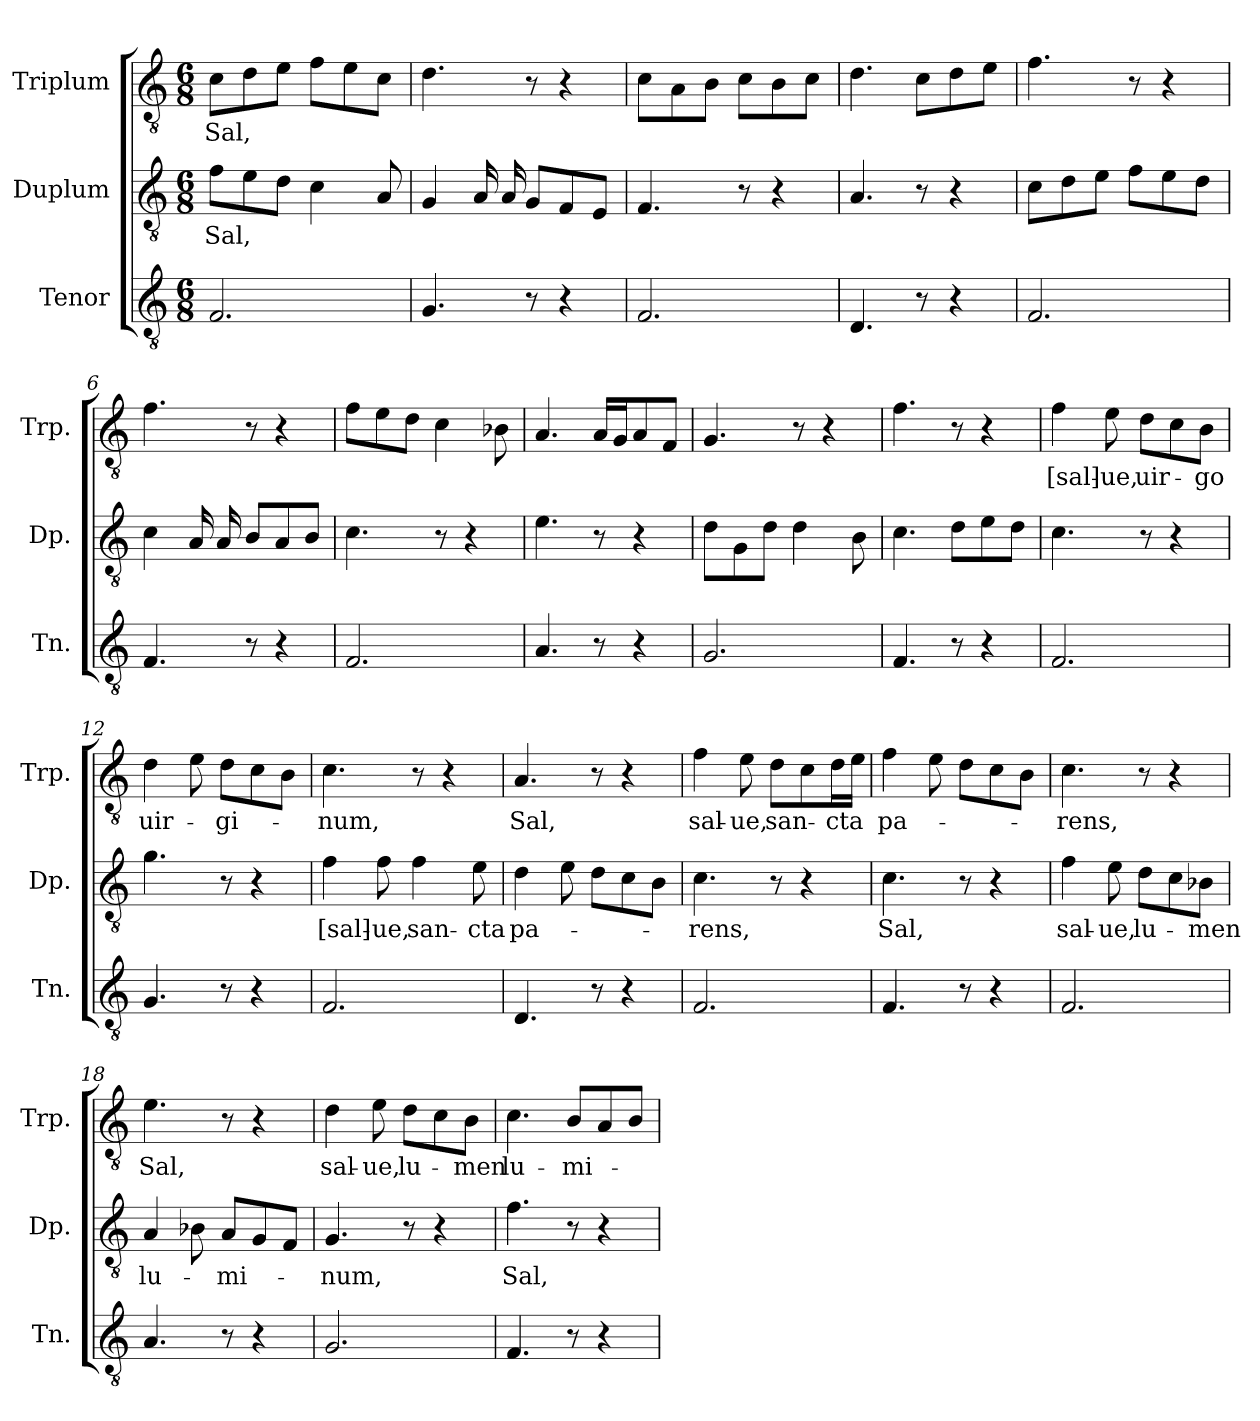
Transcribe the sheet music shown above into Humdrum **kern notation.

**kern	**kern	**text	**kern	**text
*part3	*part2	*part2	*part1	*part1
*staff3	*staff2	*staff2	*staff1	*staff1
*I"Tenor	*I"Duplum	*	*I"Triplum	*
*I'Tn.	*I'Dp.	*	*I'Trp.	*
*clefGv2	*clefGv2	*	*clefGv2	*
*k[]	*k[]	*	*k[]	*
*M6/8	*M6/8	*	*M6/8	*
=1	=1	=1	=1	=1
!	!	!LO:LY:b	!	!LO:LY:b
2.F/	8f\L	Sal,	8c\L	Sal,
.	8e\	.	8d\	.
.	8d\J	.	8e\J	.
.	4c\	.	8f\L	.
.	.	.	8e\	.
.	8A/	.	8c\J	.
=2	=2	=2	=2	=2
4.G/	4G/	.	4.d\	.
*	*tremolo	*	*	*
.	16A/	.	.	.
.	16A/	.	.	.
*	*Xtremolo	*	*	*
8r	8G/L	.	8r	.
4r	8F/	.	4r	.
.	8E/J	.	.	.
=3	=3	=3	=3	=3
2.F/	4.F/	.	8c\L	.
.	.	.	8A\	.
.	.	.	8B\J	.
.	8r	.	8c\L	.
.	4r	.	8B\	.
.	.	.	8c\J	.
=4	=4	=4	=4	=4
4.D/	4.A/	.	4.d\	.
8r	8r	.	8c\L	.
4r	4r	.	8d\	.
.	.	.	8e\J	.
=5	=5	=5	=5	=5
2.F/	8c\L	.	4.f\	.
.	8d\	.	.	.
.	8e\J	.	.	.
.	8f\L	.	8r	.
.	8e\	.	4r	.
.	8d\J	.	.	.
=6	=6	=6	=6	=6
4.F/	4c\	.	4.f\	.
*	*tremolo	*	*	*
.	16A/	.	.	.
.	16A/	.	.	.
*	*Xtremolo	*	*	*
8r	8B/L	.	8r	.
4r	8A/	.	4r	.
.	8B/J	.	.	.
=7	=7	=7	=7	=7
2.F/	4.c\	.	8f\L	.
.	.	.	8e\	.
.	.	.	8d\J	.
.	8r	.	4c\	.
.	4r	.	.	.
.	.	.	8B-X\	.
!!LO:LB:g=z
=8	=8	=8	=8	=8
4.A/	4.e\	.	4.A/	.
8r	8r	.	16A/LL	.
.	.	.	16G/J	.
4r	4r	.	8A/	.
.	.	.	8F/J	.
=9	=9	=9	=9	=9
2.G/	8d\L	.	4.G/	.
.	8G\	.	.	.
.	8d\J	.	.	.
.	4d\	.	8r	.
.	.	.	4r	.
.	8B\	.	.	.
=10	=10	=10	=10	=10
4.F/	4.c\	.	4.f\	.
8r	8d\L	.	8r	.
4r	8e\	.	4r	.
.	8d\J	.	.	.
=11	=11	=11	=11	=11
!	!	!	!	!LO:LY:b
2.F/	4.c\	.	4f\	[sal]-
!	!	!	!	!LO:LY:b
.	.	.	8e\	-ue,
!	!	!	!	!LO:LY:b
.	8r	.	8d\L	uir-
.	4r	.	8c\	.
!	!	!	!	!LO:LY:b
.	.	.	8B\J	-go
=12	=12	=12	=12	=12
!	!	!	!	!LO:LY:b
4.G/	4.g\	.	4d\	uir-
.	.	.	8e\	.
!	!	!	!	!LO:LY:b
8r	8r	.	8d\L	-gi-
4r	4r	.	8c\	.
.	.	.	8B\J	.
=13	=13	=13	=13	=13
!	!	!LO:LY:b	!	!LO:LY:b
2.F/	4f\	[sal]-	4.c\	-num,
!	!	!LO:LY:b	!	!
.	8f\	-ue,	.	.
!	!	!LO:LY:b	!	!
.	4f\	san-	8r	.
.	.	.	4r	.
!	!	!LO:LY:b	!	!
.	8e\	-cta	.	.
=14	=14	=14	=14	=14
!	!	!LO:LY:b	!	!LO:LY:b
4.D/	4d\	pa-	4.A/	Sal,
.	8e\	.	.	.
8r	8d\L	.	8r	.
4r	8c\	.	4r	.
.	8B\J	.	.	.
!!LO:LB:g=z
=15	=15	=15	=15	=15
!	!	!LO:LY:b	!	!LO:LY:b
2.F/	4.c\	-rens,	4f\	sal-
!	!	!	!	!LO:LY:b
.	.	.	8e\	-ue,
!	!	!	!	!LO:LY:b
.	8r	.	8d\L	san-
.	4r	.	8c\	.
!	!	!	!	!LO:LY:b
.	.	.	16d\L	-cta
.	.	.	16e\JJ	.
=16	=16	=16	=16	=16
!	!	!LO:LY:b	!	!LO:LY:b
4.F/	4.c\	Sal,	4f\	pa-
.	.	.	8e\	.
8r	8r	.	8d\L	.
4r	4r	.	8c\	.
.	.	.	8B\J	.
=17	=17	=17	=17	=17
!	!	!LO:LY:b	!	!LO:LY:b
2.F/	4f\	sal-	4.c\	-rens,
!	!	!LO:LY:b	!	!
.	8e\	-ue,	.	.
!	!	!LO:LY:b	!	!
.	8d\L	lu-	8r	.
.	8c\	.	4r	.
!	!	!LO:LY:b	!	!
.	8B-X\J	-men	.	.
=18	=18	=18	=18	=18
!	!	!LO:LY:b	!	!LO:LY:b
4.A/	4A/	lu-	4.e\	Sal,
.	8B-X\	.	.	.
!	!	!LO:LY:b	!	!
8r	8A/L	-mi-	8r	.
4r	8G/	.	4r	.
.	8F/J	.	.	.
=19	=19	=19	=19	=19
!	!	!LO:LY:b	!	!LO:LY:b
2.G/	4.G/	-num,	4d\	sal-
!	!	!	!	!LO:LY:b
.	.	.	8e\	-ue,
!	!	!	!	!LO:LY:b
.	8r	.	8d\L	lu-
.	4r	.	8c\	.
!	!	!	!	!LO:LY:b
.	.	.	8B\J	-men
=20	=20	=20	=20	=20
!	!	!LO:LY:b	!	!LO:LY:b
4.F/	4.f\	Sal,	4.c\	lu-
!	!	!	!	!LO:LY:b
8r	8r	.	8B/L	-mi-
4r	4r	.	8A/	.
.	.	.	8B/J	.
=	=	=	=	=
*-	*-	*-	*-	*-
